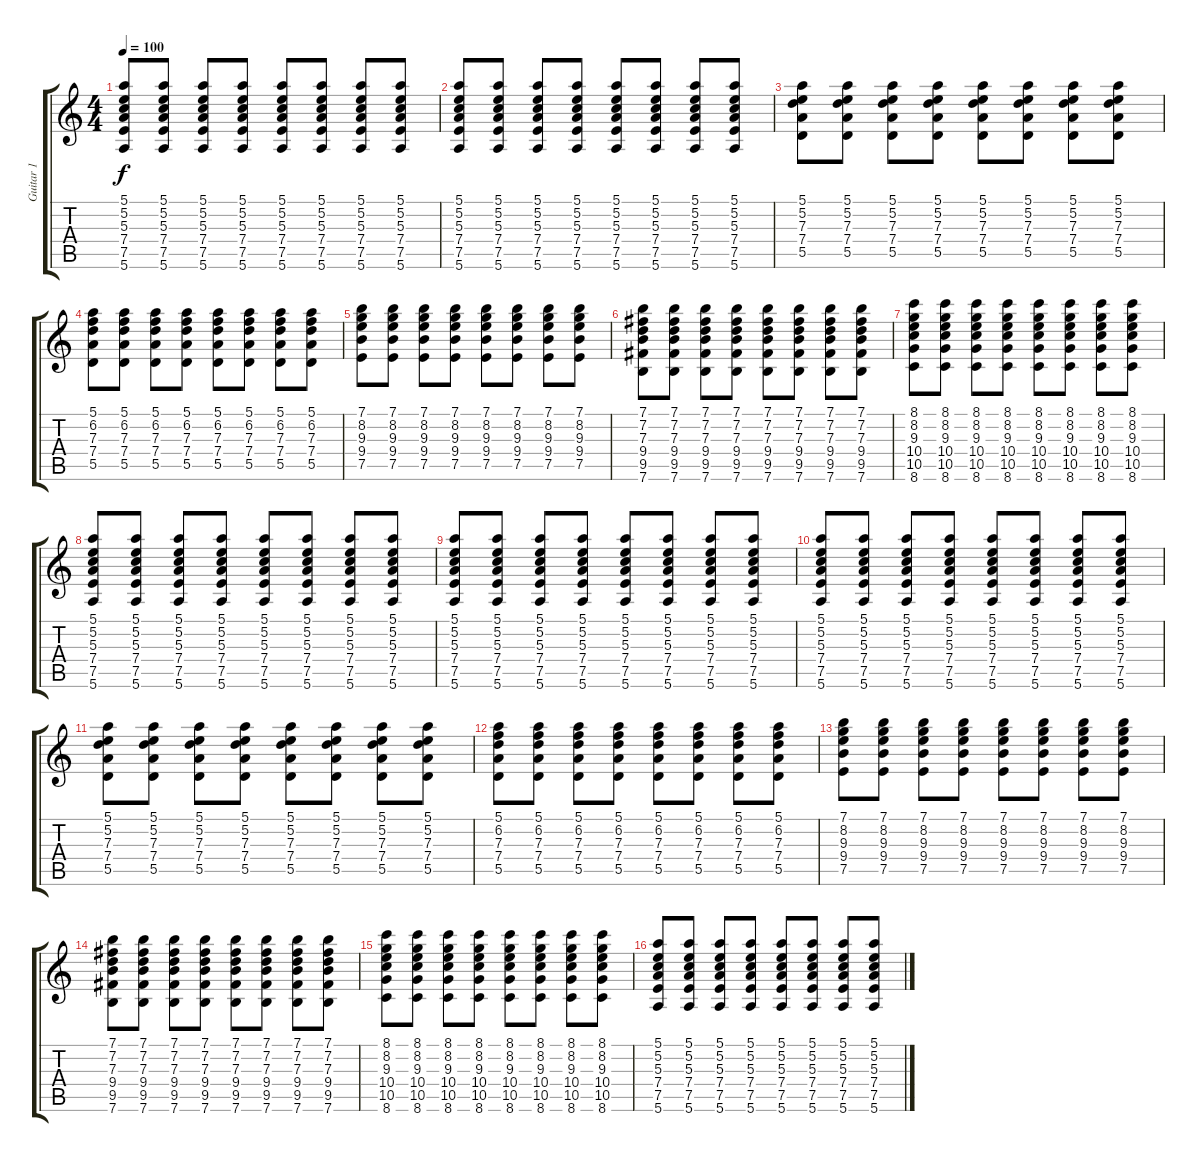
\track ("Guitar 1" "Guitar 1") {instrument acousticguitarnylon}
\staff {score tabs}
\tuning (E4 B3 G3 D3 A2 E2) {hide}
\ts (4 4)
\tempo 100
\clef g2
\ks c
(5.1 5.2 5.3 7.4 7.5 5.6).8{dy f volume 5 balance 16 instrument distortionguitar} (5.1 5.2 5.3 7.4 7.5 5.6).8 (5.1 5.2 5.3 7.4 7.5 5.6).8 (5.1 5.2 5.3 7.4 7.5 5.6).8 (5.1 5.2 5.3 7.4 7.5 5.6).8 (5.1 5.2 5.3 7.4 7.5 5.6).8 (5.1 5.2 5.3 7.4 7.5 5.6).8 (5.1 5.2 5.3 7.4 7.5 5.6).8 |
(5.1 5.2 5.3 7.4 7.5 5.6).8 (5.1 5.2 5.3 7.4 7.5 5.6).8 (5.1 5.2 5.3 7.4 7.5 5.6).8 (5.1 5.2 5.3 7.4 7.5 5.6).8 (5.1 5.2 5.3 7.4 7.5 5.6).8 (5.1 5.2 5.3 7.4 7.5 5.6).8 (5.1 5.2 5.3 7.4 7.5 5.6).8 (5.1 5.2 5.3 7.4 7.5 5.6).8 |
(5.1 5.2 7.3 7.4 5.5).8 (5.1 5.2 7.3 7.4 5.5).8 (5.1 5.2 7.3 7.4 5.5).8 (5.1 5.2 7.3 7.4 5.5).8 (5.1 5.2 7.3 7.4 5.5).8 (5.1 5.2 7.3 7.4 5.5).8 (5.1 5.2 7.3 7.4 5.5).8 (5.1 5.2 7.3 7.4 5.5).8 |
(5.1 6.2 7.3 7.4 5.5).8 (5.1 6.2 7.3 7.4 5.5).8 (5.1 6.2 7.3 7.4 5.5).8 (5.1 6.2 7.3 7.4 5.5).8 (5.1 6.2 7.3 7.4 5.5).8 (5.1 6.2 7.3 7.4 5.5).8 (5.1 6.2 7.3 7.4 5.5).8 (5.1 6.2 7.3 7.4 5.5).8 |
(7.1 8.2 9.3 9.4 7.5).8 (7.1 8.2 9.3 9.4 7.5).8 (7.1 8.2 9.3 9.4 7.5).8 (7.1 8.2 9.3 9.4 7.5).8 (7.1 8.2 9.3 9.4 7.5).8 (7.1 8.2 9.3 9.4 7.5).8 (7.1 8.2 9.3 9.4 7.5).8 (7.1 8.2 9.3 9.4 7.5).8 |
(7.1 7.2 7.3 9.4 9.5 7.6).8 (7.1 7.2 7.3 9.4 9.5 7.6).8 (7.1 7.2 7.3 9.4 9.5 7.6).8 (7.1 7.2 7.3 9.4 9.5 7.6).8 (7.1 7.2 7.3 9.4 9.5 7.6).8 (7.1 7.2 7.3 9.4 9.5 7.6).8 (7.1 7.2 7.3 9.4 9.5 7.6).8 (7.1 7.2 7.3 9.4 9.5 7.6).8 |
(8.1 8.2 9.3 10.4 10.5 8.6).8 (8.1 8.2 9.3 10.4 10.5 8.6).8 (8.1 8.2 9.3 10.4 10.5 8.6).8 (8.1 8.2 9.3 10.4 10.5 8.6).8 (8.1 8.2 9.3 10.4 10.5 8.6).8 (8.1 8.2 9.3 10.4 10.5 8.6).8 (8.1 8.2 9.3 10.4 10.5 8.6).8 (8.1 8.2 9.3 10.4 10.5 8.6).8 |
(5.1 5.2 5.3 7.4 7.5 5.6).8 (5.1 5.2 5.3 7.4 7.5 5.6).8 (5.1 5.2 5.3 7.4 7.5 5.6).8 (5.1 5.2 5.3 7.4 7.5 5.6).8 (5.1 5.2 5.3 7.4 7.5 5.6).8 (5.1 5.2 5.3 7.4 7.5 5.6).8 (5.1 5.2 5.3 7.4 7.5 5.6).8 (5.1 5.2 5.3 7.4 7.5 5.6).8 |
(5.1 5.2 5.3 7.4 7.5 5.6).8{volume 5 balance 16 instrument distortionguitar} (5.1 5.2 5.3 7.4 7.5 5.6).8 (5.1 5.2 5.3 7.4 7.5 5.6).8 (5.1 5.2 5.3 7.4 7.5 5.6).8 (5.1 5.2 5.3 7.4 7.5 5.6).8 (5.1 5.2 5.3 7.4 7.5 5.6).8 (5.1 5.2 5.3 7.4 7.5 5.6).8 (5.1 5.2 5.3 7.4 7.5 5.6).8 |
(5.1 5.2 5.3 7.4 7.5 5.6).8 (5.1 5.2 5.3 7.4 7.5 5.6).8 (5.1 5.2 5.3 7.4 7.5 5.6).8 (5.1 5.2 5.3 7.4 7.5 5.6).8 (5.1 5.2 5.3 7.4 7.5 5.6).8 (5.1 5.2 5.3 7.4 7.5 5.6).8 (5.1 5.2 5.3 7.4 7.5 5.6).8 (5.1 5.2 5.3 7.4 7.5 5.6).8 |
(5.1 5.2 7.3 7.4 5.5).8 (5.1 5.2 7.3 7.4 5.5).8 (5.1 5.2 7.3 7.4 5.5).8 (5.1 5.2 7.3 7.4 5.5).8 (5.1 5.2 7.3 7.4 5.5).8 (5.1 5.2 7.3 7.4 5.5).8 (5.1 5.2 7.3 7.4 5.5).8 (5.1 5.2 7.3 7.4 5.5).8 |
(5.1 6.2 7.3 7.4 5.5).8 (5.1 6.2 7.3 7.4 5.5).8 (5.1 6.2 7.3 7.4 5.5).8 (5.1 6.2 7.3 7.4 5.5).8 (5.1 6.2 7.3 7.4 5.5).8 (5.1 6.2 7.3 7.4 5.5).8 (5.1 6.2 7.3 7.4 5.5).8 (5.1 6.2 7.3 7.4 5.5).8 |
(7.1 8.2 9.3 9.4 7.5).8 (7.1 8.2 9.3 9.4 7.5).8 (7.1 8.2 9.3 9.4 7.5).8 (7.1 8.2 9.3 9.4 7.5).8 (7.1 8.2 9.3 9.4 7.5).8 (7.1 8.2 9.3 9.4 7.5).8 (7.1 8.2 9.3 9.4 7.5).8 (7.1 8.2 9.3 9.4 7.5).8 |
(7.1 7.2 7.3 9.4 9.5 7.6).8 (7.1 7.2 7.3 9.4 9.5 7.6).8 (7.1 7.2 7.3 9.4 9.5 7.6).8 (7.1 7.2 7.3 9.4 9.5 7.6).8 (7.1 7.2 7.3 9.4 9.5 7.6).8 (7.1 7.2 7.3 9.4 9.5 7.6).8 (7.1 7.2 7.3 9.4 9.5 7.6).8 (7.1 7.2 7.3 9.4 9.5 7.6).8 |
(8.1 8.2 9.3 10.4 10.5 8.6).8 (8.1 8.2 9.3 10.4 10.5 8.6).8 (8.1 8.2 9.3 10.4 10.5 8.6).8 (8.1 8.2 9.3 10.4 10.5 8.6).8 (8.1 8.2 9.3 10.4 10.5 8.6).8 (8.1 8.2 9.3 10.4 10.5 8.6).8 (8.1 8.2 9.3 10.4 10.5 8.6).8 (8.1 8.2 9.3 10.4 10.5 8.6).8 |
(5.1 5.2 5.3 7.4 7.5 5.6).8 (5.1 5.2 5.3 7.4 7.5 5.6).8 (5.1 5.2 5.3 7.4 7.5 5.6).8 (5.1 5.2 5.3 7.4 7.5 5.6).8 (5.1 5.2 5.3 7.4 7.5 5.6).8 (5.1 5.2 5.3 7.4 7.5 5.6).8 (5.1 5.2 5.3 7.4 7.5 5.6).8 (5.1 5.2 5.3 7.4 7.5 5.6).8
